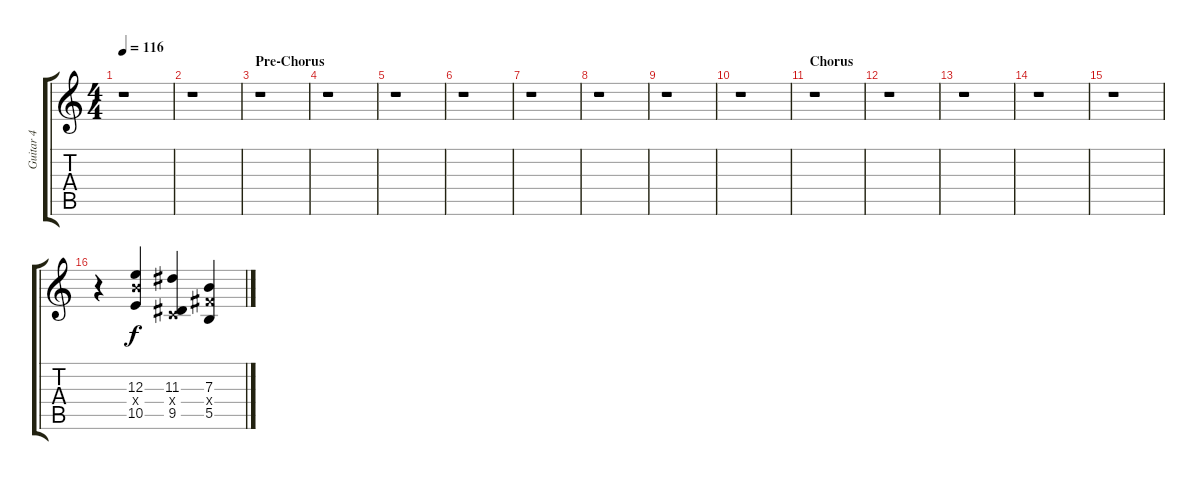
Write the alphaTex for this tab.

\track ("Guitar 4" "Guitar 4") {instrument distortionguitar}
\staff {score tabs}
\tuning (Db4 Ab3 E3 B2 Gb2 Db2) {hide}
\ts (4 4)
\tempo 116
\clef g2
\ks c
r.1{dy f} |
r.1 |
\section ("" "Pre-Chorus")
r.1 |
r.1 |
r.1 |
r.1 |
r.1 |
r.1 |
r.1 |
r.1 |
\section ("" "Chorus")
r.1 |
r.1 |
r.1 |
r.1 |
r.1 |
r.4 (12.3 12.4{x} 10.5).4 (11.3 1.4{x} 9.5).4 (7.3 7.4{x} 5.5).4
